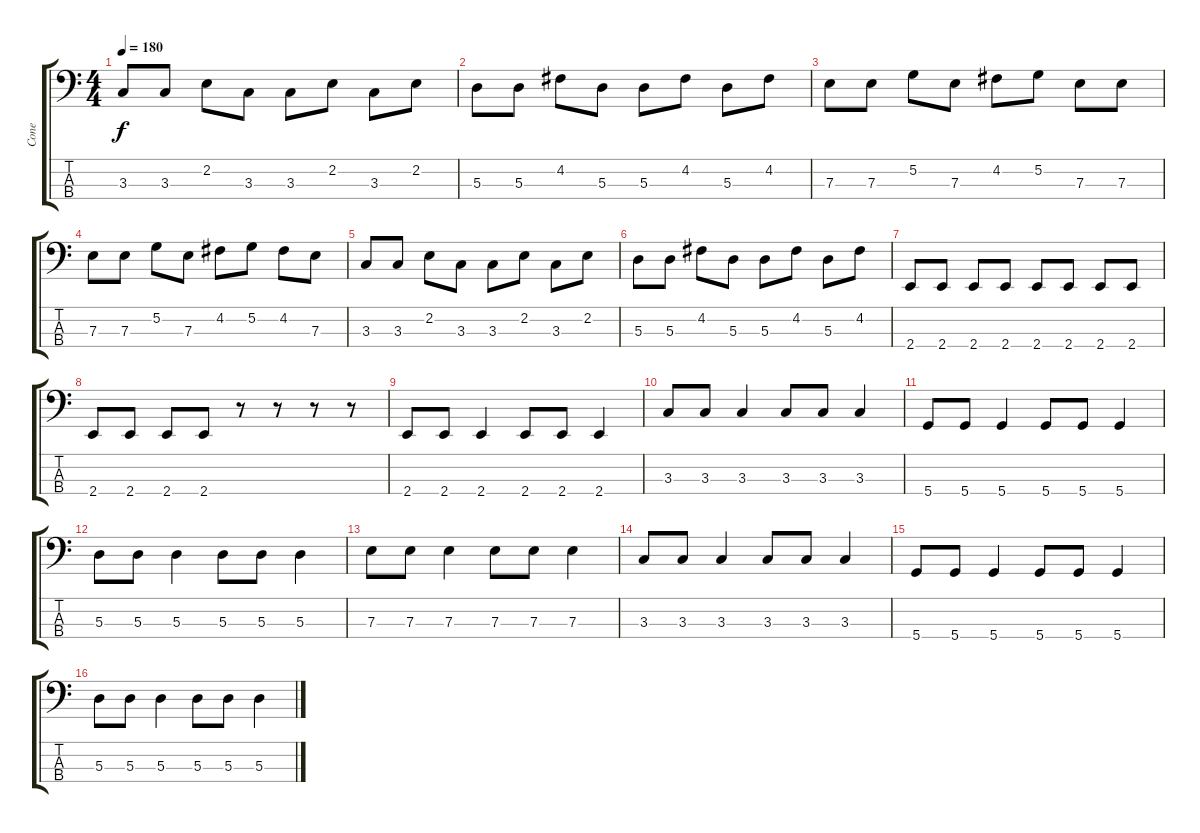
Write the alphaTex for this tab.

\track ("Cone" "Cone") {instrument electricbassfinger}
\staff {score tabs}
\tuning (G2 D2 A1 D1) {hide}
\ts (4 4)
\tempo 180
\clef f4
\ks c
3.3.8{dy f} 3.3.8 2.2.8 3.3.8 3.3.8 2.2.8 3.3.8 2.2.8 |
5.3.8 5.3.8 4.2.8 5.3.8 5.3.8 4.2.8 5.3.8 4.2.8 |
7.3.8 7.3.8 5.2.8 7.3.8 4.2.8 5.2.8 7.3.8 7.3.8 |
7.3.8 7.3.8 5.2.8 7.3.8 4.2.8 5.2.8 4.2.8 7.3.8 |
3.3.8 3.3.8 2.2.8 3.3.8 3.3.8 2.2.8 3.3.8 2.2.8 |
5.3.8 5.3.8 4.2.8 5.3.8 5.3.8 4.2.8 5.3.8 4.2.8 |
2.4.8 2.4.8 2.4.8 2.4.8 2.4.8 2.4.8 2.4.8 2.4.8 |
2.4.8 2.4.8 2.4.8 2.4.8 r.8 r.8 r.8 r.8 |
2.4.8 2.4.8 2.4.4 2.4.8 2.4.8 2.4.4 |
3.3.8 3.3.8 3.3.4 3.3.8 3.3.8 3.3.4 |
5.4.8 5.4.8 5.4.4 5.4.8 5.4.8 5.4.4 |
5.3.8 5.3.8 5.3.4 5.3.8 5.3.8 5.3.4 |
7.3.8 7.3.8 7.3.4 7.3.8 7.3.8 7.3.4 |
3.3.8 3.3.8 3.3.4 3.3.8 3.3.8 3.3.4 |
5.4.8 5.4.8 5.4.4 5.4.8 5.4.8 5.4.4 |
5.3.8 5.3.8 5.3.4 5.3.8 5.3.8 5.3.4
